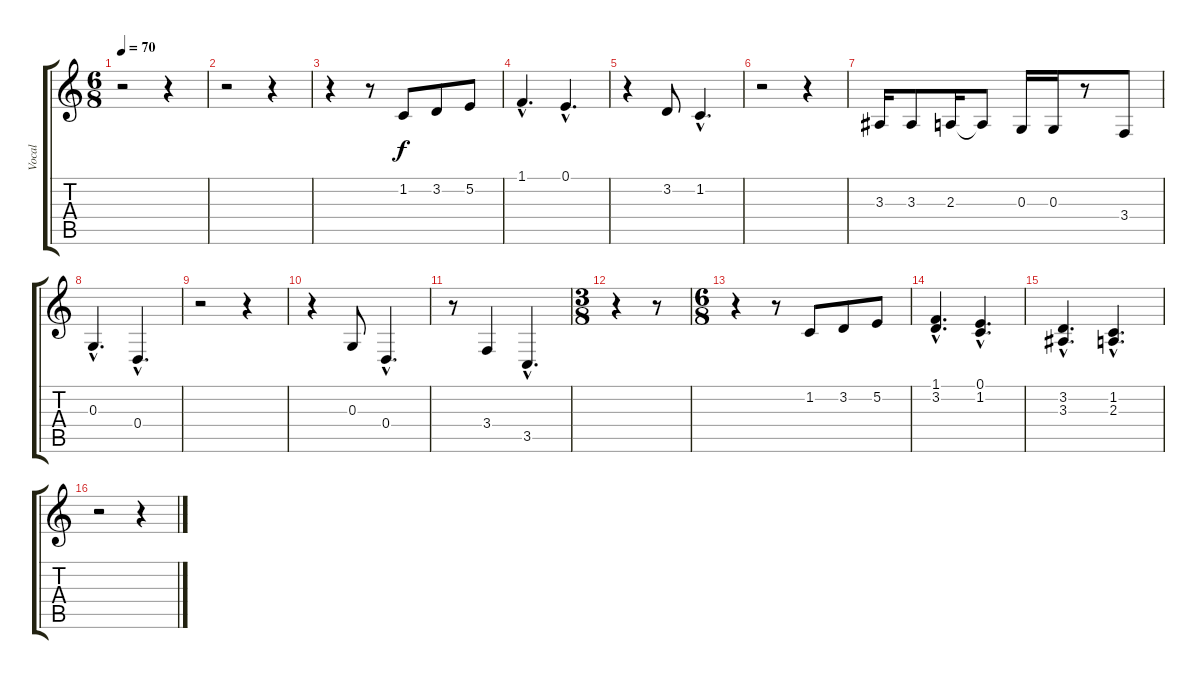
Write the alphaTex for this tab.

\track ("Vocal" "Vocal") {instrument synthvoice}
\staff {score tabs}
\tuning (E4 B3 G3 D3 A2 E2) {hide}
\ts (6 8)
\tempo 70
\clef g2
\ks c
r.2{dy f instrument synthvoice} r.4 |
r.2 r.4 |
r.4 r.8 1.2.8 3.2.8 5.2.8 |
1.1{hac}.4{d} 0.1{hac}.4{d} |
r.4 3.2.8 1.2{hac}.4{d} |
r.2 r.4 |
3.3.16 3.3.8 2.3.16 2.3{t}.8 0.3.16 0.3.16 r.8 3.4.8 |
0.3{hac}.4{d} 0.4{hac}.4{d} |
r.2 r.4 |
r.4 0.3.8 0.4{hac}.4{d} |
r.8 3.4.4 3.5{hac}.4{d} |
\ts (3 8)
r.4 r.8 |
\ts (6 8)
r.4 r.8 1.2.8 3.2.8 5.2.8 |
(1.1{hac} 3.2{hac}).4{d} (0.1{hac} 1.2{hac}).4{d} |
(3.2{hac} 3.3{hac}).4{d} (1.2{hac} 2.3{hac}).4{d} |
r.2 r.4
